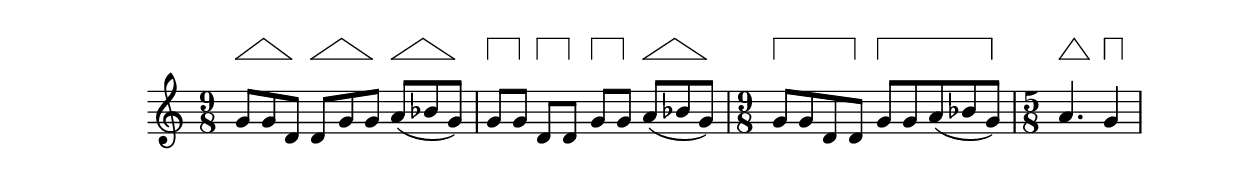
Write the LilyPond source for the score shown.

% Do not edit this file; it is automatically
% generated from Documentation/snippets/new
% This file is in the public domain.
%% Note: this file works from version 2.13.29
\version "2.13.29"

\header {
%% Translation of GIT committish: 0b55335aeca1de539bf1125b717e0c21bb6fa31b
  texidoces = "
La agrupación de pulsos dentro de un compás está controlada por la
agrupación predeterminada que se establece en @code{beamSettings}.
Estas agrupaciones se pueden establecer mediante el uso de
@code{\\overrideBeamSettings}.  De forma alternativa, se puede usar la
función de Scheme @code{set-time-signature} para establecer tanto el
compás como la regla de agrupamiento predeterminada.
@code{set-time-signature} acepta tres argumentos: el número de pulsos,
la longitud del pulso y la agrupación interna de los pulsos en el
compás.  Si el grabador @code{Measure_grouping_engraver} está incluido
en uno de los contextos de presentación, se imprimirán signos de
agrupación de pulsos.  Estos símbolos facilitan la lectura de música
moderna rítmicamente compleja.  En este ejemplo, el compás de 9/8 se
agrupa según dos patrones distintos utilizando los dos métodos,
mientras que el compás de 5/8 se agrupa de acuerdo con el ajuste
predeterminado que está en @file{scm/beam-settings.scm}:

"
doctitlees = "Símbolos de dirección y símbolos de agrupación de compás"


%% Translation of GIT committish: 0a868be38a775ecb1ef935b079000cebbc64de40
  texidocde = "
Optionen, mit denen die Balken in einem Takt gruppiert werden, sind
durch die Scheme-Funktion @code{set-time-signature} erhältlich, die
drei Argumente braucht:  Die Zahl der Taktschläge, die Länge des
Schlages und die interne gruppieren von Balken in dem Takt.  Wenn der
@code{Measure_grouping_engraver} hinzugefügt worden ist, erstellt
diese Funktion auch @code{MeasureGrouping}-(Taktgruppen)-Zeichen.  Derartige
Zeichen erleichtern das Lesen von rhythmisch komplexer Musik.  In dem
Beispiel ist der 9/8-Takt in 2, 2, 2 und 3 aufgeteilt.  Das wird
der @code{set-time-signature}-Funktion als das dritte Argument mitgegeben:
@code{'(2 2 2 3)}:

"
  doctitlede = "Dirigirzeichen Taktgruppenzeichen"



%% Translation of GIT committish: 190a067275167c6dc9dd0afef683d14d392b7033
  texidocfr = "
Les règles de ligature par mesure sont gérées par la propriété
@code{beatStructure}.  Ses valeurs par défaut sont répertoriées, par
métrique, dans le fichier @code{scm/time-signature-settings.scm}.  Elles
sont modifiables grâce à la commande @code{\\set}.
La fonction Scheme @code{set-time-signature} permet quant à elle de
définir à la fois la métrique et la pulsation.  Celle-ci prend trois
arguments@tie{}: le nombre de pulsations, la durée de la pulsation et le
regroupement des pulsations dans la mesure.   @code{\\time} et
@code{set-time-signature} s'appliquent tous deux au contexte
@code{Timing}@tie{}; ils ne redéfiniront donc pas les valeurs de
@code{beatStructure} ou @code{baseMoment} lorsque qu'elles sont
modifiées dans un contexte de niveau inférieur comme @code{Voice} par
exemple.
Si l'on fait appel au @code{Measure_grouping_engraver}, la fonction
@code{set-time-signature} créera aussi des symboles
@code{MeasureGrouping}.  Ces symboles aident à la lecture des œuvres
modernes à la rythmique complexe.  Dans l'exemple qui suit, la mesure à
9/8 est divisée en 2, 2, 2 et 3, alors que la mesure à 5/8 répond aux
règles par défaut contenues dans le fichier @w{@code{scm/beam-settings.scm}}.

"
  doctitlefr = "Signes de direction signes de sous-groupe"

  lsrtags = "rhythms"
  texidoc = "
Beat grouping within a measure is controlled by the context property
@code{beatStructure}.  Values of @code{beatStructure} are
established for many time signatures in
@file{scm/time-signature-settings.scm}.  Values of @code{beatStructure}
can be changed or set with @code{\set}.
Alternatively, the
Scheme function @code{set-time-signature} can be used to both
set the time signature and establish the beat structure.
@code{set-time-signature}, takes three arguments: the
number of beats, the beat length, and the internal grouping of beats in
the measure.  @code{\time} and @code{set-time-signature} both apply
to the @code{Timing} context, so they will not reset values of
@code{beatStructure} or @code{baseMoment} that are set in
other lower-level contexts, such as @code{Voice}.

If the @code{Measure_grouping_engraver} is included
in one of the display contexts, measure grouping signs will be
created.  Such signs ease reading rhythmically complex modern music.
In the example, the 9/8 measure is grouped in two different
patterns using the two different methods, while the 5/8 measure
is grouped according to the default setting in
@file{scm/time-signature-settings.scm}:
"
  doctitle = "Conducting signs measure grouping signs"
} % begin verbatim



\score {
  \new Voice \relative c'' {
    \time 9/8
    g8 g d d g g a( bes g) |
    \set Timing.beatStructure = #'(2 2 2 3)
    g8 g d d g g a( bes g) |
    #(set-time-signature 9 8 '(4 5))
    g8 g d d g g a( bes g) |
    \time 5/8
    a4. g4 |
  }
  \layout {
    \context {
      \Staff
      \consists "Measure_grouping_engraver"
    }
  }
}
